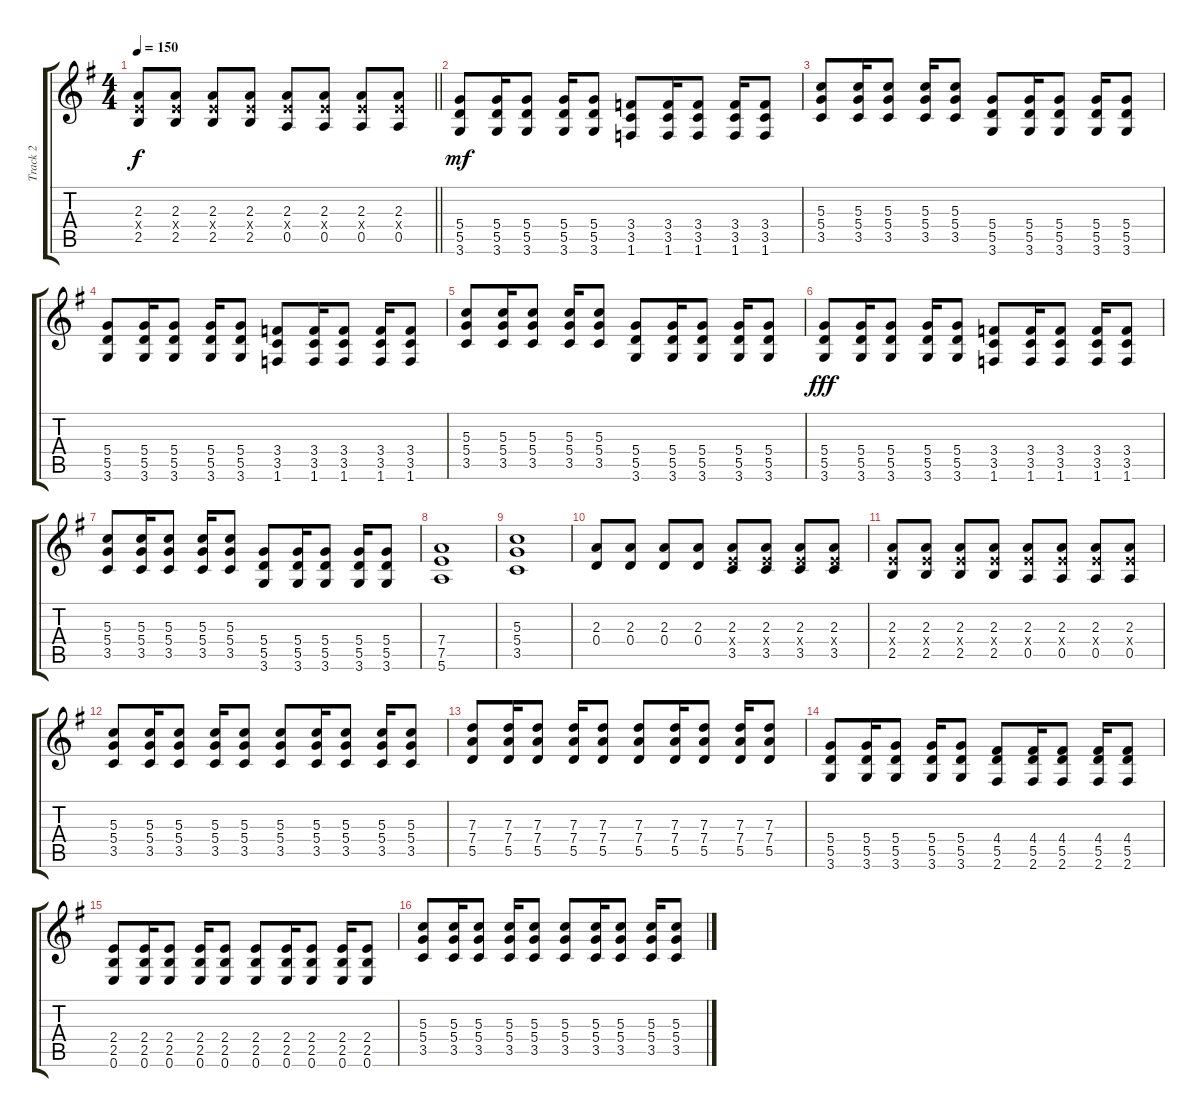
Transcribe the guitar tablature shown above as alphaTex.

\track ("Track 2" "Track 2") {instrument distortionguitar}
\staff {score tabs}
\tuning (E4 B3 G3 D3 A2 E2) {hide}
\ts (4 4)
\tempo 150
\clef g2
\barLineRight lightlight
\ks g
(2.3 2.4{x} 2.5).8{dy f} (2.3 2.4{x} 2.5).8 (2.3 2.4{x} 2.5).8 (2.3 2.4{x} 2.5).8 (2.3 2.4{x} 0.5).8 (2.3 2.4{x} 0.5).8 (2.3 2.4{x} 0.5).8 (2.3 2.4{x} 0.5).8 |
(5.4 5.5 3.6).8{dy mf} (5.4 5.5 3.6).16 (5.4 5.5 3.6).8 (5.4 5.5 3.6).16 (5.4 5.5 3.6).8 (3.4 3.5 1.6).8 (3.4 3.5 1.6).16 (3.4 3.5 1.6).8 (3.4 3.5 1.6).16 (3.4 3.5 1.6).8 |
(5.3 5.4 3.5).8 (5.3 5.4 3.5).16 (5.3 5.4 3.5).8 (5.3 5.4 3.5).16 (5.3 5.4 3.5).8 (5.4 5.5 3.6).8 (5.4 5.5 3.6).16 (5.4 5.5 3.6).8 (5.4 5.5 3.6).16 (5.4 5.5 3.6).8 |
(5.4 5.5 3.6).8 (5.4 5.5 3.6).16 (5.4 5.5 3.6).8 (5.4 5.5 3.6).16 (5.4 5.5 3.6).8 (3.4 3.5 1.6).8 (3.4 3.5 1.6).16 (3.4 3.5 1.6).8 (3.4 3.5 1.6).16 (3.4 3.5 1.6).8 |
(5.3 5.4 3.5).8 (5.3 5.4 3.5).16 (5.3 5.4 3.5).8 (5.3 5.4 3.5).16 (5.3 5.4 3.5).8 (5.4 5.5 3.6).8 (5.4 5.5 3.6).16 (5.4 5.5 3.6).8 (5.4 5.5 3.6).16 (5.4 5.5 3.6).8 |
(5.4 5.5 3.6).8{dy fff} (5.4 5.5 3.6).16 (5.4 5.5 3.6).8 (5.4 5.5 3.6).16 (5.4 5.5 3.6).8 (3.4 3.5 1.6).8 (3.4 3.5 1.6).16 (3.4 3.5 1.6).8 (3.4 3.5 1.6).16 (3.4 3.5 1.6).8 |
(5.3 5.4 3.5).8 (5.3 5.4 3.5).16 (5.3 5.4 3.5).8 (5.3 5.4 3.5).16 (5.3 5.4 3.5).8 (5.4 5.5 3.6).8 (5.4 5.5 3.6).16 (5.4 5.5 3.6).8 (5.4 5.5 3.6).16 (5.4 5.5 3.6).8 |
(7.4 7.5 5.6).1 |
(5.3 5.4 3.5).1 |
(2.3 0.4).8 (2.3 0.4).8 (2.3 0.4).8 (2.3 0.4).8 (2.3 2.4{x} 3.5).8 (2.3 2.4{x} 3.5).8 (2.3 2.4{x} 3.5).8 (2.3 2.4{x} 3.5).8 |
(2.3 2.4{x} 2.5).8 (2.3 2.4{x} 2.5).8 (2.3 2.4{x} 2.5).8 (2.3 2.4{x} 2.5).8 (2.3 2.4{x} 0.5).8 (2.3 2.4{x} 0.5).8 (2.3 2.4{x} 0.5).8 (2.3 2.4{x} 0.5).8 |
(5.3 5.4 3.5).8 (5.3 5.4 3.5).16 (5.3 5.4 3.5).8 (5.3 5.4 3.5).16 (5.3 5.4 3.5).8 (5.3 5.4 3.5).8 (5.3 5.4 3.5).16 (5.3 5.4 3.5).8 (5.3 5.4 3.5).16 (5.3 5.4 3.5).8 |
(7.3 7.4 5.5).8 (7.3 7.4 5.5).16 (7.3 7.4 5.5).8 (7.3 7.4 5.5).16 (7.3 7.4 5.5).8 (7.3 7.4 5.5).8 (7.3 7.4 5.5).16 (7.3 7.4 5.5).8 (7.3 7.4 5.5).16 (7.3 7.4 5.5).8 |
(5.4 5.5 3.6).8 (5.4 5.5 3.6).16 (5.4 5.5 3.6).8 (5.4 5.5 3.6).16 (5.4 5.5 3.6).8 (4.4 5.5 2.6).8 (4.4 5.5 2.6).16 (4.4 5.5 2.6).8 (4.4 5.5 2.6).16 (4.4 5.5 2.6).8 |
(2.4 2.5 0.6).8 (2.4 2.5 0.6).16 (2.4 2.5 0.6).8 (2.4 2.5 0.6).16 (2.4 2.5 0.6).8 (2.4 2.5 0.6).8 (2.4 2.5 0.6).16 (2.4 2.5 0.6).8 (2.4 2.5 0.6).16 (2.4 2.5 0.6).8 |
(5.3 5.4 3.5).8 (5.3 5.4 3.5).16 (5.3 5.4 3.5).8 (5.3 5.4 3.5).16 (5.3 5.4 3.5).8 (5.3 5.4 3.5).8 (5.3 5.4 3.5).16 (5.3 5.4 3.5).8 (5.3 5.4 3.5).16 (5.3 5.4 3.5).8
